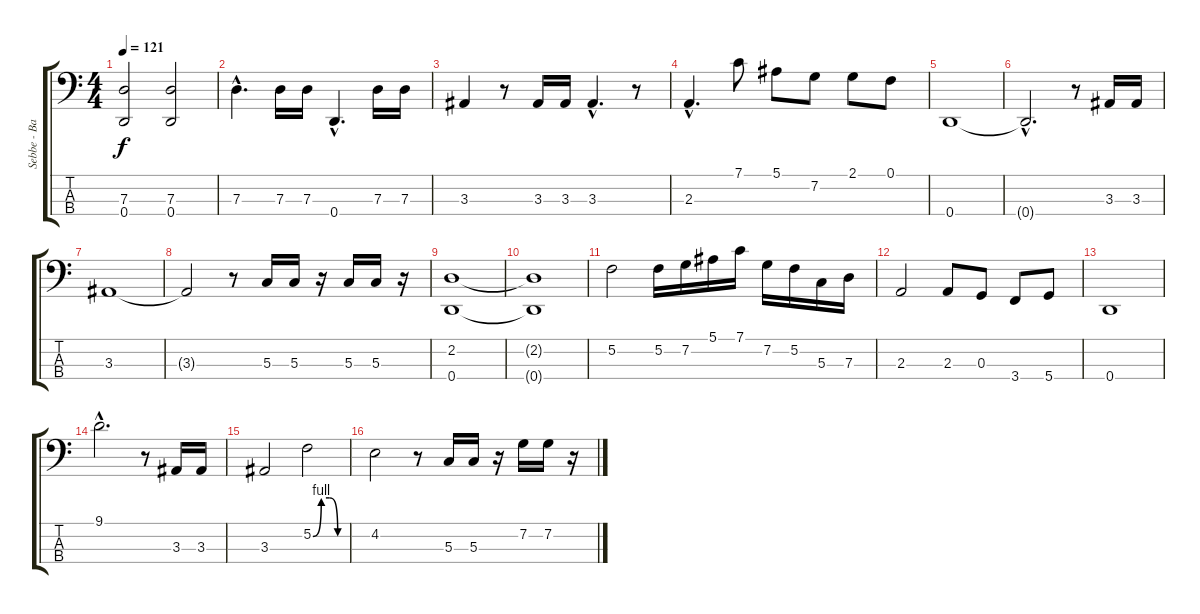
\track ("Sebbe - Bass Guitar" "Sebbe - Ba") {instrument electricbassfinger}
\staff {score tabs}
\tuning (F2 C2 G1 D1) {hide}
\ts (4 4)
\tempo 121
\clef f4
\ks c
(7.3 0.4).2{dy f} (7.3 0.4).2 |
7.3{hac}.4{d} 7.3.16 7.3.16 0.4{hac}.4{d} 7.3.16 7.3.16 |
3.3.4 r.8 3.3.16 3.3.16 3.3{hac}.4{d} r.8 |
2.3{hac}.4{d} 7.1.8 5.1.8 7.2.8 2.1.8 0.1.8 |
0.4.1 |
0.4{hac t}.2{d} r.8 3.3.16 3.3.16 |
3.3.1 |
3.3{t}.2 r.8 5.3.16 5.3.16 r.16 5.3.16 5.3.16 r.16 |
(2.2 0.4).1 |
(2.2{t} 0.4{t}).1 |
5.2.2 5.2.16 7.2.16 5.1.16 7.1.16 7.2.16 5.2.16 5.3.16 7.3.16 |
2.3.2 2.3.8 0.3.8 3.4.8 5.4.8 |
0.4.1 |
9.1{hac}.2{d} r.8 3.3.16 3.3.16 |
3.3.2 5.2{be (custom 0 0 15 4 30 4 45 0 60 0)}.2 |
4.2.2 r.8 5.3.16 5.3.16 r.16 7.2.16 7.2.16 r.16
